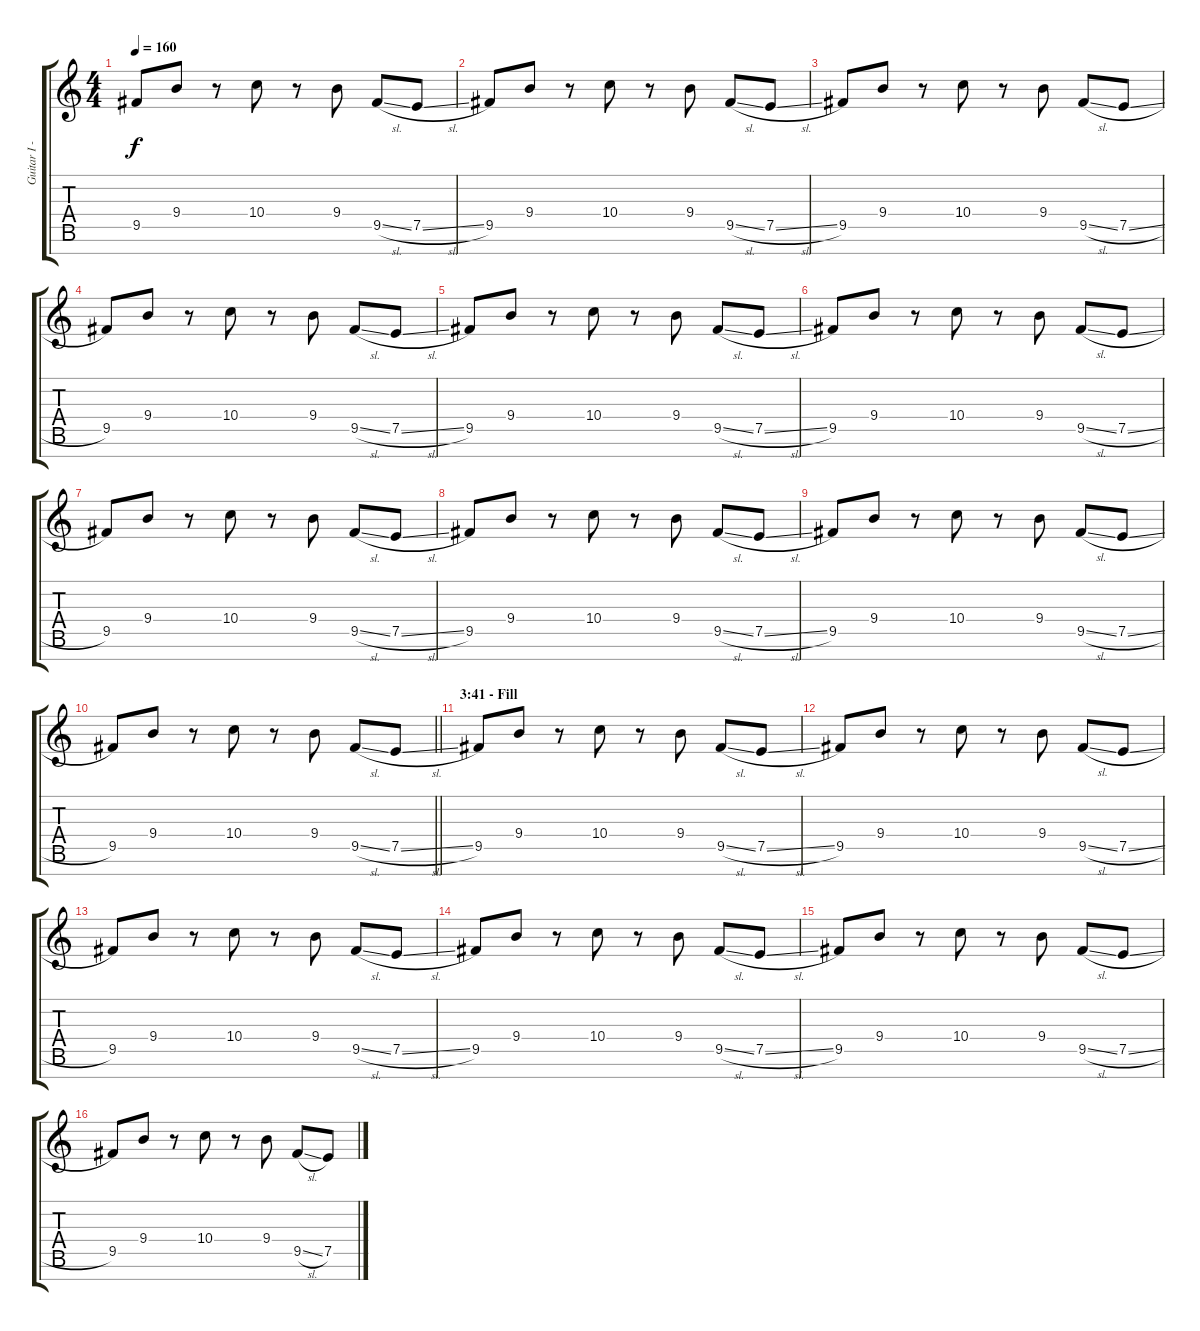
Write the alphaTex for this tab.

\track ("Guitar I - Distortion [Solo]" "Guitar I -") {instrument distortionguitar}
\staff {score tabs}
\tuning (E4 B3 G3 D3 A2 E2 B1) {hide}
\ts (4 4)
\tempo 160
\clef g2
\ks c
9.5.8{dy f} 9.4.8 r.8 10.4.8 r.8 9.4.8 9.5{sl}.8 7.5{sl}.8 |
9.5.8 9.4.8 r.8 10.4.8 r.8 9.4.8 9.5{sl}.8 7.5{sl}.8 |
9.5.8 9.4.8 r.8 10.4.8 r.8 9.4.8 9.5{sl}.8 7.5{sl}.8 |
9.5.8 9.4.8 r.8 10.4.8 r.8 9.4.8 9.5{sl}.8 7.5{sl}.8 |
9.5.8 9.4.8 r.8 10.4.8 r.8 9.4.8 9.5{sl}.8 7.5{sl}.8 |
9.5.8 9.4.8 r.8 10.4.8 r.8 9.4.8 9.5{sl}.8 7.5{sl}.8 |
9.5.8 9.4.8 r.8 10.4.8 r.8 9.4.8 9.5{sl}.8 7.5{sl}.8 |
9.5.8 9.4.8 r.8 10.4.8 r.8 9.4.8 9.5{sl}.8 7.5{sl}.8 |
9.5.8 9.4.8 r.8 10.4.8 r.8 9.4.8 9.5{sl}.8 7.5{sl}.8 |
\barLineRight lightlight
9.5.8 9.4.8 r.8 10.4.8 r.8 9.4.8 9.5{sl}.8 7.5{sl}.8 |
\section ("" "3:41 - Fill")
9.5.8 9.4.8 r.8 10.4.8 r.8 9.4.8 9.5{sl}.8 7.5{sl}.8 |
9.5.8 9.4.8 r.8 10.4.8 r.8 9.4.8 9.5{sl}.8 7.5{sl}.8 |
9.5.8 9.4.8 r.8 10.4.8 r.8 9.4.8 9.5{sl}.8 7.5{sl}.8 |
9.5.8 9.4.8 r.8 10.4.8 r.8 9.4.8 9.5{sl}.8 7.5{sl}.8 |
9.5.8 9.4.8 r.8 10.4.8 r.8 9.4.8 9.5{sl}.8 7.5{sl}.8 |
9.5.8 9.4.8 r.8 10.4.8 r.8 9.4.8 9.5{sl}.8 7.5{sl}.8
